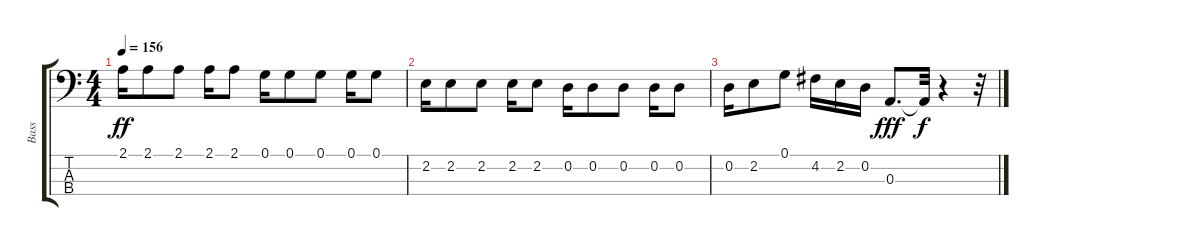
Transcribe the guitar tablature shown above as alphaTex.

\track ("Bass" "Bass") {instrument electricbassfinger}
\staff {score tabs}
\tuning (G2 D2 A1 E1) {hide}
\ts (4 4)
\tempo 156
\clef f4
\ks c
2.1.16{dy ff} 2.1.8 2.1.8 2.1.16 2.1.8 0.1.16 0.1.8 0.1.8 0.1.16 0.1.8 |
2.2.16 2.2.8 2.2.8 2.2.16 2.2.8 0.2.16 0.2.8 0.2.8 0.2.16 0.2.8 |
0.2.16 2.2.8 0.1.8 4.2.16 2.2.16 0.2.16 0.3.8{d dy fff} 0.3{t}.32{dy f} r.4 r.32
